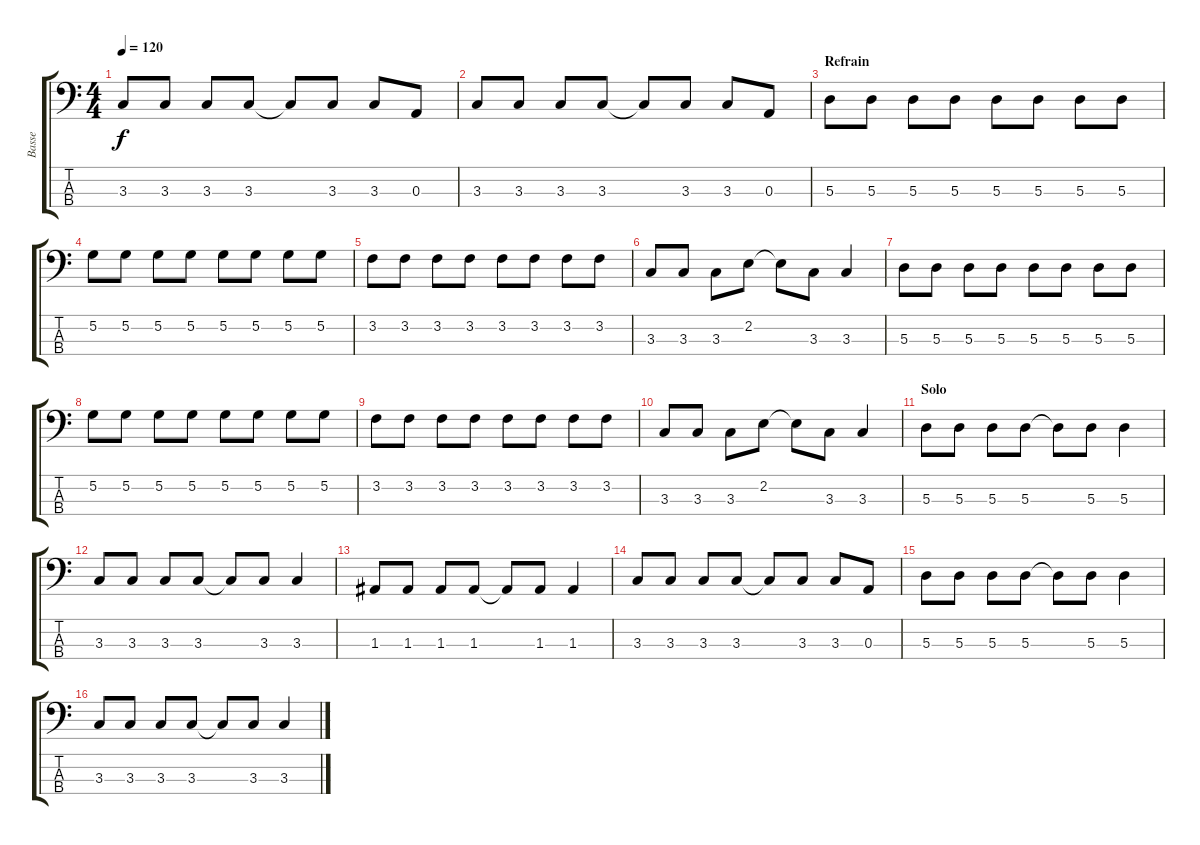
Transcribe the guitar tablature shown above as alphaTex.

\track ("Basse" "Basse") {instrument electricbassfinger}
\staff {score tabs}
\tuning (G2 D2 A1 E1) {hide}
\ts (4 4)
\tempo 120
\clef f4
\ks c
3.3.8{dy f} 3.3.8 3.3.8 3.3.8 3.3{t}.8 3.3.8 3.3.8 0.3.8 |
3.3.8 3.3.8 3.3.8 3.3.8 3.3{t}.8 3.3.8 3.3.8 0.3.8 |
\section ("" "Refrain")
5.3.8 5.3.8 5.3.8 5.3.8 5.3.8 5.3.8 5.3.8 5.3.8 |
5.2.8 5.2.8 5.2.8 5.2.8 5.2.8 5.2.8 5.2.8 5.2.8 |
3.2.8 3.2.8 3.2.8 3.2.8 3.2.8 3.2.8 3.2.8 3.2.8 |
3.3.8 3.3.8 3.3.8 2.2.8 2.2{t}.8 3.3.8 3.3.4 |
5.3.8 5.3.8 5.3.8 5.3.8 5.3.8 5.3.8 5.3.8 5.3.8 |
5.2.8 5.2.8 5.2.8 5.2.8 5.2.8 5.2.8 5.2.8 5.2.8 |
3.2.8 3.2.8 3.2.8 3.2.8 3.2.8 3.2.8 3.2.8 3.2.8 |
3.3.8 3.3.8 3.3.8 2.2.8 2.2{t}.8 3.3.8 3.3.4 |
\section ("" "Solo")
5.3.8 5.3.8 5.3.8 5.3.8 5.3{t}.8 5.3.8 5.3.4 |
3.3.8 3.3.8 3.3.8 3.3.8 3.3{t}.8 3.3.8 3.3.4 |
1.3.8 1.3.8 1.3.8 1.3.8 1.3{t}.8 1.3.8 1.3.4 |
3.3.8 3.3.8 3.3.8 3.3.8 3.3{t}.8 3.3.8 3.3.8 0.3.8 |
5.3.8 5.3.8 5.3.8 5.3.8 5.3{t}.8 5.3.8 5.3.4 |
3.3.8 3.3.8 3.3.8 3.3.8 3.3{t}.8 3.3.8 3.3.4
